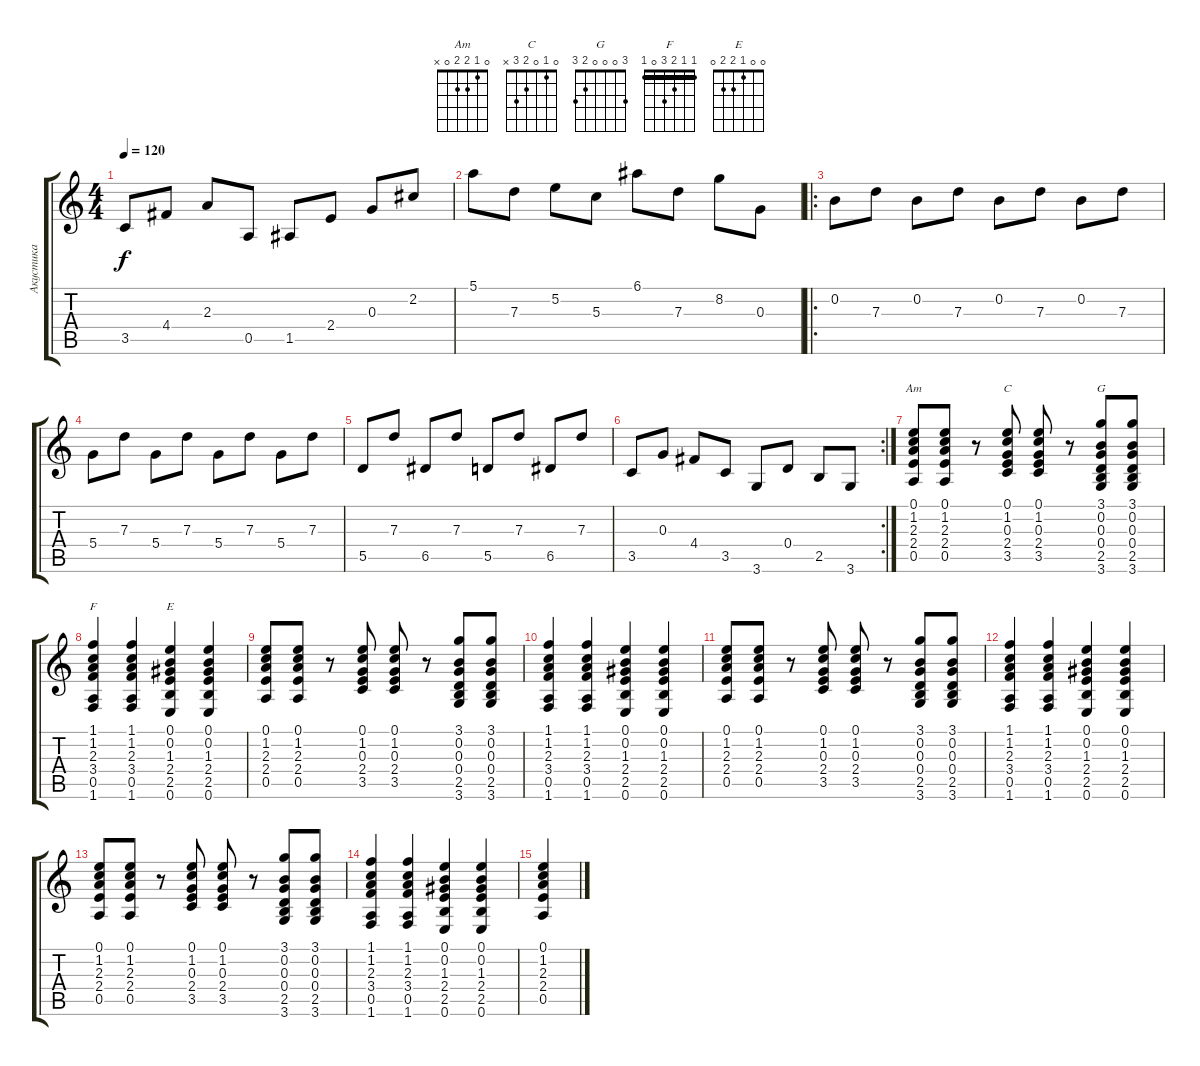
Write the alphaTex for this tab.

\track ("Акустика" "Акустика") {instrument acousticguitarsteel}
\staff {score tabs}
\tuning (E4 B3 G3 D3 A2 E2) {hide}
\chord ("Am" 0 1 2 2 0 x)
\chord ("C" 0 1 0 2 3 x)
\chord ("G" 3 0 0 0 2 3)
\chord ("F" 1 1 2 3 0 1) {barre 1}
\chord ("E" 0 0 1 2 2 0)
\ts (4 4)
\tempo 120
\clef g2
\ks c
3.5.8{dy f} 4.4.8 2.3.8 0.5.8 1.5.8 2.4.8 0.3.8 2.2.8 |
5.1.8 7.3.8 5.2.8 5.3.8 6.1.8 7.3.8 8.2.8 0.3.8 |
\ro
0.2.8 7.3.8 0.2.8 7.3.8 0.2.8 7.3.8 0.2.8 7.3.8 |
5.4.8 7.3.8 5.4.8 7.3.8 5.4.8 7.3.8 5.4.8 7.3.8 |
5.5.8 7.3.8 6.5.8 7.3.8 5.5.8 7.3.8 6.5.8 7.3.8 |
\rc 2
3.5.8 0.3.8 4.4.8 3.5.8 3.6.8 0.4.8 2.5.8 3.6.8 |
(0.1 1.2 2.3 2.4 0.5).8{ch "Am"} (0.1 1.2 2.3 2.4 0.5).8 r.8 (0.1 1.2 0.3 2.4 3.5).8{ch "C"} (0.1 1.2 0.3 2.4 3.5).8 r.8 (3.1 0.2 0.3 0.4 2.5 3.6).8{ch "G"} (3.1 0.2 0.3 0.4 2.5 3.6).8 |
(1.1 1.2 2.3 3.4 0.5 1.6).4{ch "F"} (1.1 1.2 2.3 3.4 0.5 1.6).4 (0.1 0.2 1.3 2.4 2.5 0.6).4{ch "E"} (0.1 0.2 1.3 2.4 2.5 0.6).4 |
(0.1 1.2 2.3 2.4 0.5).8 (0.1 1.2 2.3 2.4 0.5).8 r.8 (0.1 1.2 0.3 2.4 3.5).8 (0.1 1.2 0.3 2.4 3.5).8 r.8 (3.1 0.2 0.3 0.4 2.5 3.6).8 (3.1 0.2 0.3 0.4 2.5 3.6).8 |
(1.1 1.2 2.3 3.4 0.5 1.6).4 (1.1 1.2 2.3 3.4 0.5 1.6).4 (0.1 0.2 1.3 2.4 2.5 0.6).4 (0.1 0.2 1.3 2.4 2.5 0.6).4 |
(0.1 1.2 2.3 2.4 0.5).8 (0.1 1.2 2.3 2.4 0.5).8 r.8 (0.1 1.2 0.3 2.4 3.5).8 (0.1 1.2 0.3 2.4 3.5).8 r.8 (3.1 0.2 0.3 0.4 2.5 3.6).8 (3.1 0.2 0.3 0.4 2.5 3.6).8 |
(1.1 1.2 2.3 3.4 0.5 1.6).4 (1.1 1.2 2.3 3.4 0.5 1.6).4 (0.1 0.2 1.3 2.4 2.5 0.6).4 (0.1 0.2 1.3 2.4 2.5 0.6).4 |
(0.1 1.2 2.3 2.4 0.5).8 (0.1 1.2 2.3 2.4 0.5).8 r.8 (0.1 1.2 0.3 2.4 3.5).8 (0.1 1.2 0.3 2.4 3.5).8 r.8 (3.1 0.2 0.3 0.4 2.5 3.6).8 (3.1 0.2 0.3 0.4 2.5 3.6).8 |
(1.1 1.2 2.3 3.4 0.5 1.6).4 (1.1 1.2 2.3 3.4 0.5 1.6).4 (0.1 0.2 1.3 2.4 2.5 0.6).4 (0.1 0.2 1.3 2.4 2.5 0.6).4 |
(0.1 1.2 2.3 2.4 0.5).4
